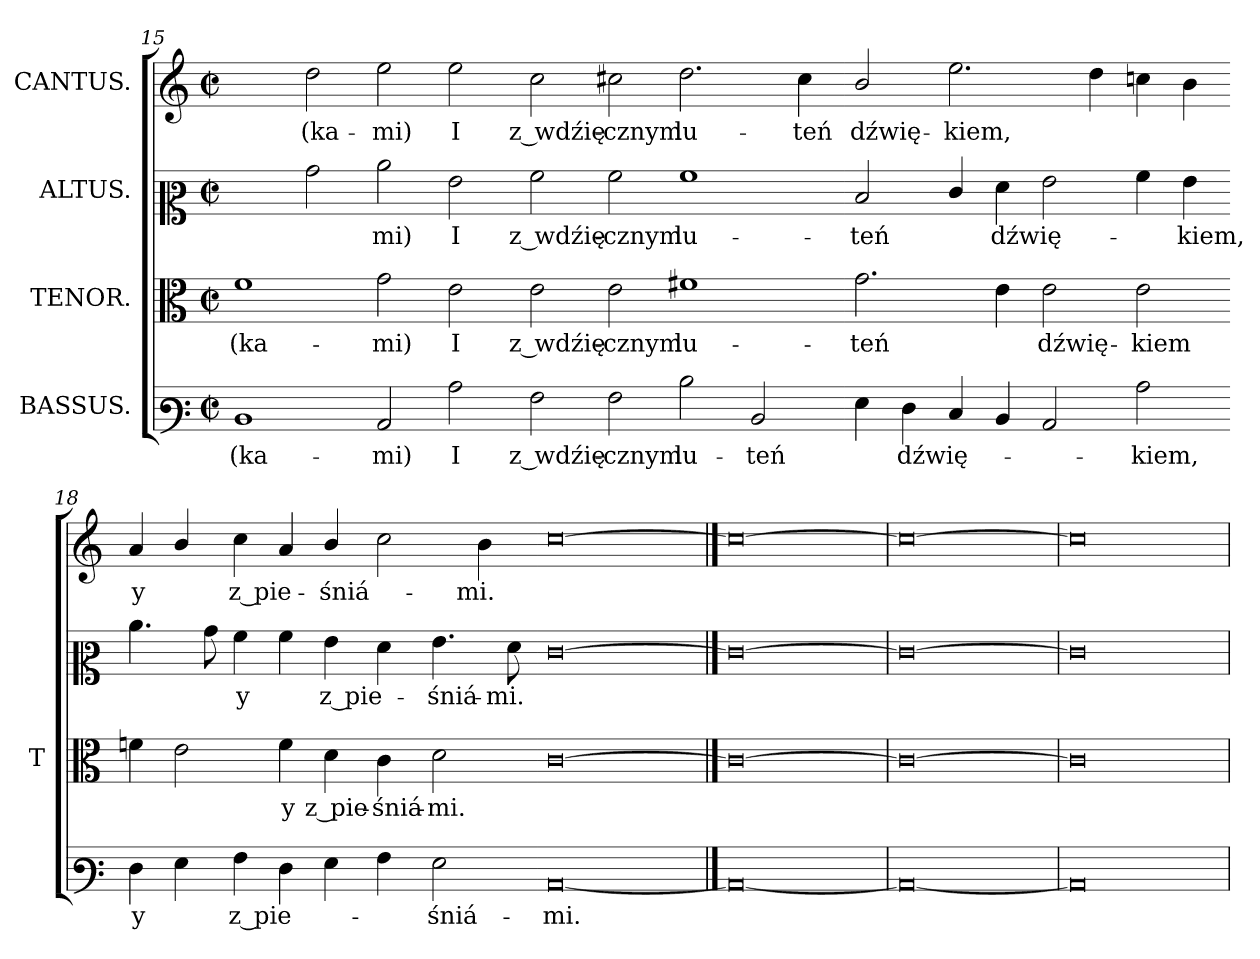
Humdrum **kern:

**kern	**text	**kern	**text	**kern	**text	**kern	**text
*part4	*part4	*part3	*part3	*part2	*part2	*part1	*part1
*staff4	*staff4	*staff3	*staff3	*staff2	*staff2	*staff1	*staff1
*I"BASSUS.	*	*I"TENOR.	*	*I"ALTUS.	*	*I"CANTUS.	*
*	*	*I'T	*	*	*	*	*
*clefF3	*	*clefC3	*	*clefC2	*	*clefG2	*
*k[]	*	*k[]	*	*k[]	*	*k[]	*
*M2/1	*	*M2/1	*	*M2/1	*	*M2/1	*
*met(c|)	*	*met(c|)	*	*met(c|)	*	*met(c|)	*
=15	=15	=15	=15	=15	=15	=15	=15
1D/	-(ka-	1f\	-(ka-	2ryy	.	2ryy	.
.	.	.	.	2b\	.	2dd\	-(ka-
2C/	-mi)	2g\	-mi)	2cc\	-mi)	2ee\	-mi)
2c\	I	2e\	I	2g\	I	2ee\	I
=16-	=16-	=16-	=16-	=16-	=16-	=16-	=16-
2A\	z wdźię-	2e\	z wdźię-	2a\	z wdźię-	2cc\	z wdźię-
2A\	-cznym	2e\	-cznym	2a\	-cznym	2cc#X\	-cznym
2d\	lu-	1f#X\	lu-	1a\	lu-	2.dd\	lu-
2D/	-teń	.	.	.	.	.	.
.	.	.	.	.	.	4cc#\	-teń
=17-	=17-	=17-	=17-	=17-	=17-	=17-	=17-
4G\	.	2.g\	-teń	2d/	-teń	2b/	dźwię-
4F\	dźwię-	.	.	.	.	.	.
4E/	.	.	.	4e/	.	2.ee\	-kiem,
4D/	.	4e\	.	4f\	dźwię-	.	.
2C/	.	2e\	dźwię-	2g\	.	.	.
.	.	.	.	.	.	4dd\	.
2c\	-kiem,	2e\	-kiem	4a\	.	4ccn\	.
.	.	.	.	4g\	-kiem,	4b\	.
=18-	=18-	=18-	=18-	=18-	=18-	=18-	=18-
4F\	y	4fn\	.	4.cc\	.	4a/	y
4G\	.	2e\	.	.	.	4b/	.
.	.	.	.	8b\	.	.	.
4A\	z pie-	.	.	4a\	y	4cc\	z pie-
4F\	.	4f\	y	4a\	.	4a/	.
4G\	.	4d\	z pie-	4g\	z pie-	4b/	-śniá-
4A\	.	4c\	-śniá-	4f\	.	2cc\	.
2G\	-śniá-	2d\	-mi.	4.g\	-śniá-	.	.
.	.	.	.	.	.	4b\	-mi.
.	.	.	.	8f\	-mi.	.	.
=19-	=19-	=19-	=19-	=19-	=19-	=19-	=19-
[0C/	-mi.	[0c\	.	[0e\	.	[0cc\	.
==20	==20	==20	==20	==20	==20	==20	==20
0C/_	.	0c\_	.	0e\_	.	0cc\_	.
=21	=21	=21	=21	=21	=21	=21	=21
0C/_	.	0c\_	.	0e\_	.	0cc\_	.
=22	=22	=22	=22	=22	=22	=22	=22
0C/]	.	0c\]	.	0e\]	.	0cc\]	.
=	=	=	=	=	=	=	=
*-	*-	*-	*-	*-	*-	*-	*-
